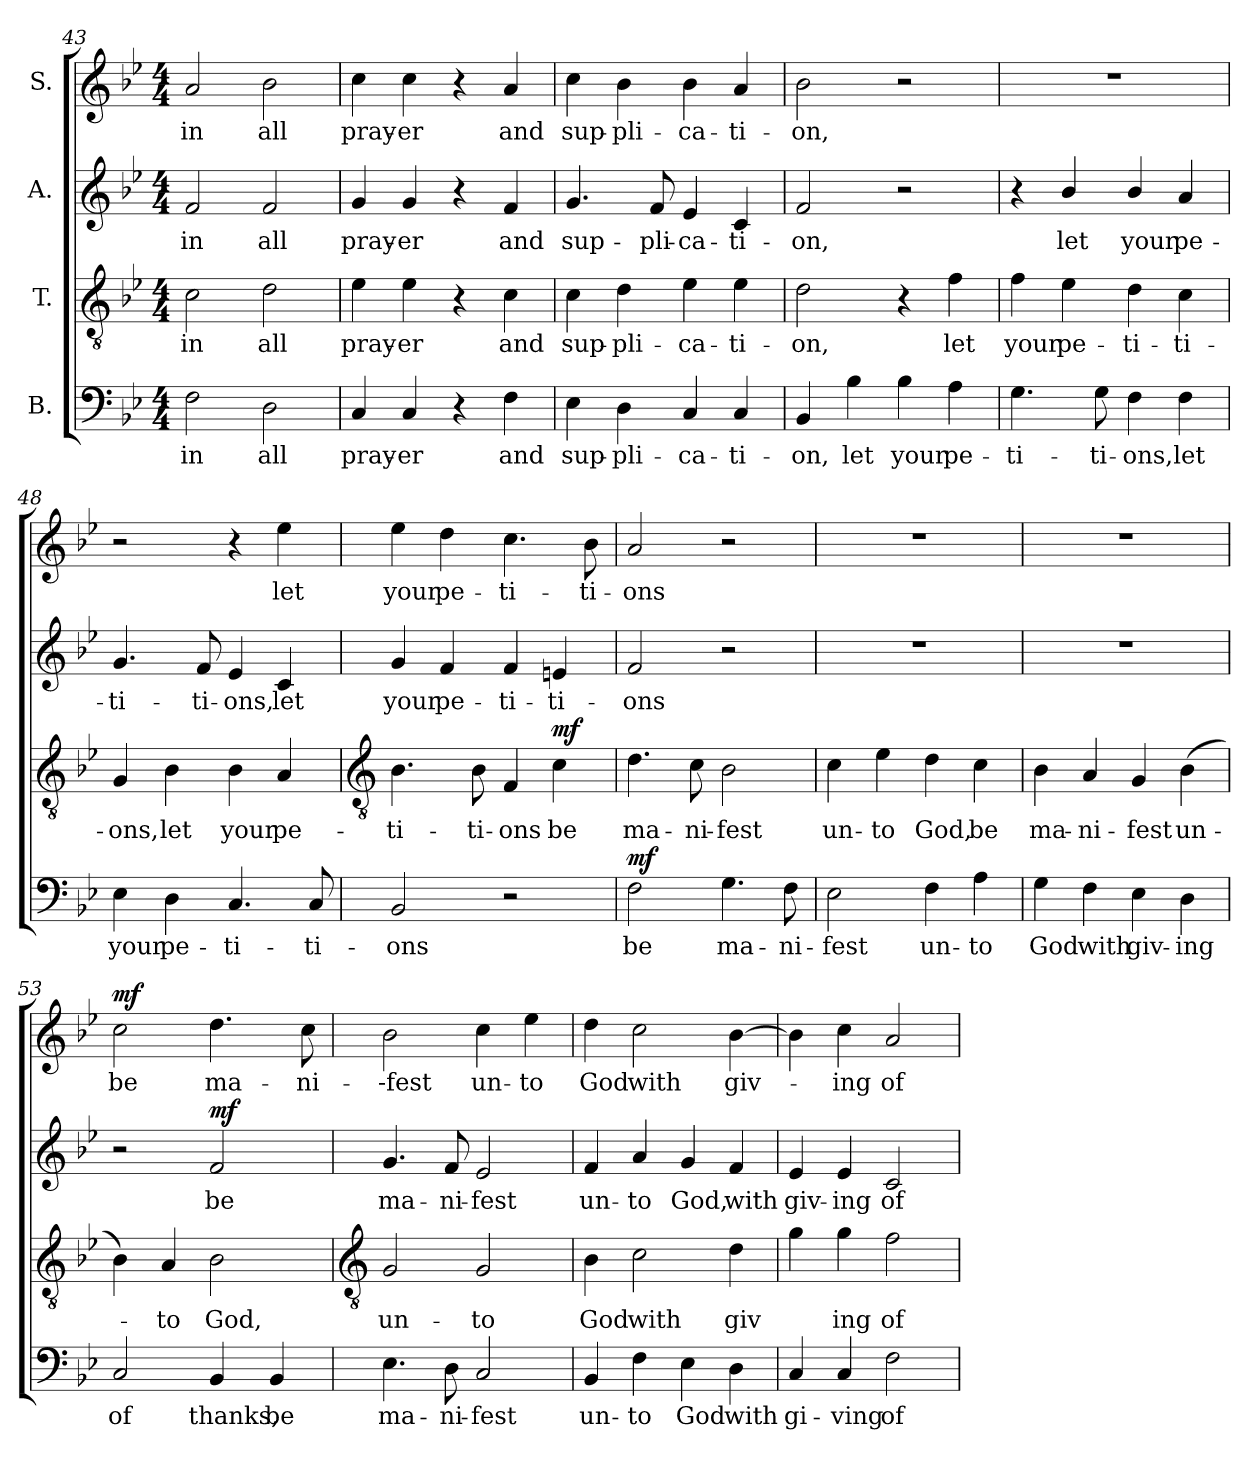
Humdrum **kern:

**kern	**text	**dynam	**kern	**text	**dynam	**kern	**text	**dynam	**kern	**text	**dynam
*part4	*part4	*part4	*part3	*part3	*part3	*part2	*part2	*part2	*part1	*part1	*part1
*staff4	*staff4	*staff4	*staff3	*staff3	*staff3	*staff2	*staff2	*staff2	*staff1	*staff1	*staff1
*I"B.	*	*	*I"T.	*	*	*I"A.	*	*	*I"S.	*	*
!!LO:LB:g=z
*clefF4	*	*	*clefGv2	*	*	*clefG2	*	*	*clefG2	*	*
*k[b-e-]	*	*	*k[b-e-]	*	*	*k[b-e-]	*	*	*k[b-e-]	*	*
*B-:	*	*	*B-:	*	*	*B-:	*	*	*B-:	*	*
*M4/4	*	*	*M4/4	*	*	*M4/4	*	*	*M4/4	*	*
=43	=43	=43	=43	=43	=43	=43	=43	=43	=43	=43	=43
!	!LO:LY:b	!	!	!LO:LY:b	!	!	!LO:LY:b	!	!	!LO:LY:b	!
2F	in	.	2c	in	.	2f	in	.	2a	in	.
!	!LO:LY:b	!	!	!LO:LY:b	!	!	!LO:LY:b	!	!	!LO:LY:b	!
2D	all	.	2d	all	.	2f	all	.	2b-	all	.
=44	=44	=44	=44	=44	=44	=44	=44	=44	=44	=44	=44
!	!LO:LY:b	!	!	!LO:LY:b	!	!	!LO:LY:b	!	!	!LO:LY:b	!
4C	pray-	.	4e-	pray-	.	4g	pray-	.	4cc	pray-	.
!	!LO:LY:b	!	!	!LO:LY:b	!	!	!LO:LY:b	!	!	!LO:LY:b	!
4C	-er	.	4e-	-er	.	4g	-er	.	4cc	-er	.
4r	.	.	4r	.	.	4r	.	.	4r	.	.
!	!LO:LY:b	!	!	!LO:LY:b	!	!	!LO:LY:b	!	!	!LO:LY:b	!
4F	and	.	4c	and	.	4f	and	.	4a	and	.
=45	=45	=45	=45	=45	=45	=45	=45	=45	=45	=45	=45
!	!LO:LY:b	!	!	!LO:LY:b	!	!	!LO:LY:b	!	!	!LO:LY:b	!
4E-	sup-	.	4c	sup-	.	4.g	sup-	.	4cc	sup-	.
!	!LO:LY:b	!	!	!LO:LY:b	!	!	!	!	!	!LO:LY:b	!
4D	-pli-	.	4d	-pli-	.	.	.	.	4b-	-pli-	.
!	!	!	!	!	!	!	!LO:LY:b	!	!	!	!
.	.	.	.	.	.	8f	-pli-	.	.	.	.
!	!LO:LY:b	!	!	!LO:LY:b	!	!	!LO:LY:b	!	!	!LO:LY:b	!
4C	-ca-	.	4e-	-ca-	.	4e-	-ca-	.	4b-	-ca-	.
!	!LO:LY:b	!	!	!LO:LY:b	!	!	!LO:LY:b	!	!	!LO:LY:b	!
4C	-ti-	.	4e-	-ti-	.	4c	-ti-	.	4a	-ti-	.
=46	=46	=46	=46	=46	=46	=46	=46	=46	=46	=46	=46
!	!LO:LY:b	!	!	!LO:LY:b	!	!	!LO:LY:b	!	!	!LO:LY:b	!
4BB-	-on,	.	2d	-on,	.	2f	-on,	.	2b-	-on,	.
!	!LO:LY:b	!	!	!	!	!	!	!	!	!	!
4B-	let	.	.	.	.	.	.	.	.	.	.
!	!LO:LY:b	!	!	!	!	!	!	!	!	!	!
4B-	your	.	4r	.	.	2r	.	.	2r	.	.
!	!LO:LY:b	!	!	!LO:LY:b	!	!	!	!	!	!	!
4A	pe-	.	4f	let	.	.	.	.	.	.	.
=47	=47	=47	=47	=47	=47	=47	=47	=47	=47	=47	=47
!	!LO:LY:b	!	!	!LO:LY:b	!	!	!	!	!	!	!
4.G	-ti-	.	4f	your	.	4r	.	.	1r	.	.
!	!	!	!	!LO:LY:b	!	!	!LO:LY:b	!	!	!	!
.	.	.	4e-	pe-	.	4b-/	let	.	.	.	.
!	!LO:LY:b	!	!	!	!	!	!	!	!	!	!
8G	-ti-	.	.	.	.	.	.	.	.	.	.
!	!LO:LY:b	!	!	!LO:LY:b	!	!	!LO:LY:b	!	!	!	!
4F	-ons,	.	4d	-ti-	.	4b-/	your	.	.	.	.
!	!LO:LY:b	!	!	!LO:LY:b	!	!	!LO:LY:b	!	!	!	!
4F	let	.	4c	-ti-	.	4a	pe-	.	.	.	.
=48	=48	=48	=48	=48	=48	=48	=48	=48	=48	=48	=48
!	!LO:LY:b	!	!	!LO:LY:b	!	!	!LO:LY:b	!	!	!	!
4E-	your	.	4G	-ons,	.	4.g	-ti-	.	2r	.	.
!	!LO:LY:b	!	!	!LO:LY:b	!	!	!	!	!	!	!
4D	pe-	.	4B-	let	.	.	.	.	.	.	.
!	!	!	!	!	!	!	!LO:LY:b	!	!	!	!
.	.	.	.	.	.	8f	-ti-	.	.	.	.
!	!LO:LY:b	!	!	!LO:LY:b	!	!	!LO:LY:b	!	!	!	!
4.C	-ti-	.	4B-	your	.	4e-	-ons,	.	4r	.	.
!	!	!	!	!LO:LY:b	!	!	!LO:LY:b	!	!	!LO:LY:b	!
.	.	.	4A	pe-	.	4c	let	.	4ee-	let	.
!	!LO:LY:b	!	!	!	!	!	!	!	!	!	!
8C	-ti-	.	.	.	.	.	.	.	.	.	.
!!LO:LB:g=z
=49	=49	=49	=49	=49	=49	=49	=49	=49	=49	=49	=49
*	*	*	*clefGv2	*	*	*	*	*	*	*	*
!	!LO:LY:b	!	!	!LO:LY:b	!	!	!LO:LY:b	!	!	!LO:LY:b	!
2BB-	-ons	.	4.B-	-ti-	.	4g	your	.	4ee-	your	.
!	!	!	!	!	!	!	!LO:LY:b	!	!	!LO:LY:b	!
.	.	.	.	.	.	4f	pe-	.	4dd	pe-	.
!	!	!	!	!LO:LY:b	!	!	!	!	!	!	!
.	.	.	8B-	-ti-	.	.	.	.	.	.	.
!	!	!	!	!LO:LY:b	!	!	!LO:LY:b	!	!	!LO:LY:b	!
2r	.	.	4F	-ons	.	4f	-ti-	.	4.cc	-ti-	.
!	!	!	!	!LO:LY:b	!LO:DY:a	!	!LO:LY:b	!	!	!	!
.	.	.	4c	be	mf	4en	-ti-	.	.	.	.
!	!	!	!	!	!	!	!	!	!	!LO:LY:b	!
.	.	.	.	.	.	.	.	.	8b-	-ti-	.
=50	=50	=50	=50	=50	=50	=50	=50	=50	=50	=50	=50
!	!LO:LY:b	!LO:DY:a	!	!LO:LY:b	!	!	!LO:LY:b	!	!	!LO:LY:b	!
2F	be	mf	4.d	ma-	.	2f	-ons	.	2a	-ons	.
!	!	!	!	!LO:LY:b	!	!	!	!	!	!	!
.	.	.	8c	-ni-	.	.	.	.	.	.	.
!	!LO:LY:b	!	!	!LO:LY:b	!	!	!	!	!	!	!
4.G	ma-	.	2B-	-fest	.	2r	.	.	2r	.	.
!	!LO:LY:b	!	!	!	!	!	!	!	!	!	!
8F	-ni-	.	.	.	.	.	.	.	.	.	.
=51	=51	=51	=51	=51	=51	=51	=51	=51	=51	=51	=51
!	!LO:LY:b	!	!	!LO:LY:b	!	!	!	!	!	!	!
2E-	-fest	.	4c	un-	.	1r	.	.	1r	.	.
!	!	!	!	!LO:LY:b	!	!	!	!	!	!	!
.	.	.	4e-	-to	.	.	.	.	.	.	.
!	!LO:LY:b	!	!	!LO:LY:b	!	!	!	!	!	!	!
4F	un-	.	4d	God,	.	.	.	.	.	.	.
!	!LO:LY:b	!	!	!LO:LY:b	!	!	!	!	!	!	!
4A	-to	.	4c	be	.	.	.	.	.	.	.
=52	=52	=52	=52	=52	=52	=52	=52	=52	=52	=52	=52
!	!LO:LY:b	!	!	!LO:LY:b	!	!	!	!	!	!	!
4G	God	.	4B-	ma-	.	1r	.	.	1r	.	.
!	!LO:LY:b	!	!	!LO:LY:b	!	!	!	!	!	!	!
4F	with	.	4A	-ni-	.	.	.	.	.	.	.
!	!LO:LY:b	!	!	!LO:LY:b	!	!	!	!	!	!	!
4E-	giv-	.	4G	-fest	.	.	.	.	.	.	.
!	!LO:LY:b	!	!	!LO:LY:b	!	!	!	!	!	!	!
4D	-ing	.	(>4B-	un-	.	.	.	.	.	.	.
=53	=53	=53	=53	=53	=53	=53	=53	=53	=53	=53	=53
!	!LO:LY:b	!	!	!	!	!	!	!	!	!LO:LY:b	!LO:DY:a
2C	of	.	4B-)	.	.	2r	.	.	2cc	be	mf
!	!	!	!	!LO:LY:b	!	!	!	!	!	!	!
.	.	.	4A	-to	.	.	.	.	.	.	.
!	!LO:LY:b	!	!	!LO:LY:b	!	!	!LO:LY:b	!LO:DY:a	!	!LO:LY:b	!
4BB-	thanks,	.	2B-	God,	.	2f	be	mf	4.dd	ma-	.
!	!LO:LY:b	!	!	!	!	!	!	!	!	!	!
4BB-	be	.	.	.	.	.	.	.	.	.	.
!	!	!	!	!	!	!	!	!	!	!LO:LY:b	!
.	.	.	.	.	.	.	.	.	8cc	-ni-	.
!!LO:LB:g=z
=54	=54	=54	=54	=54	=54	=54	=54	=54	=54	=54	=54
*	*	*	*clefGv2	*	*	*	*	*	*	*	*
!	!LO:LY:b	!	!	!LO:LY:b	!	!	!LO:LY:b	!	!	!LO:LY:b	!
4.E-	ma-	.	2G	un-	.	4.g	ma-	.	2b-	--fest	.
!	!LO:LY:b	!	!	!	!	!	!LO:LY:b	!	!	!	!
8D	-ni-	.	.	.	.	8f	-ni-	.	.	.	.
!	!LO:LY:b	!	!	!LO:LY:b	!	!	!LO:LY:b	!	!	!LO:LY:b	!
2C	-fest	.	2G	-to	.	2e-	-fest	.	4cc	un-	.
!	!	!	!	!	!	!	!	!	!	!LO:LY:b	!
.	.	.	.	.	.	.	.	.	4ee-	-to	.
=55	=55	=55	=55	=55	=55	=55	=55	=55	=55	=55	=55
!	!LO:LY:b	!	!	!LO:LY:b	!	!	!LO:LY:b	!	!	!LO:LY:b	!
4BB-	un-	.	4B-	God	.	4f	un-	.	4dd	God	.
!	!LO:LY:b	!	!	!LO:LY:b	!	!	!LO:LY:b	!	!	!LO:LY:b	!
4F	-to	.	2c	with	.	4a	-to	.	2cc	with	.
!	!LO:LY:b	!	!	!	!	!	!LO:LY:b	!	!	!	!
4E-	God	.	.	.	.	4g	God,	.	.	.	.
!	!LO:LY:b	!	!	!LO:LY:b	!	!	!LO:LY:b	!	!	!LO:LY:b	!
4D	with	.	4d	giv	.	4f	with	.	[4b-	giv-	.
=56	=56	=56	=56	=56	=56	=56	=56	=56	=56	=56	=56
!	!LO:LY:b	!	!	!	!	!	!LO:LY:b	!	!	!	!
4C	gi-	.	4g	.	.	4e-	giv-	.	4b-]	.	.
!	!LO:LY:b	!	!	!LO:LY:b	!	!	!LO:LY:b	!	!	!LO:LY:b	!
4C	-ving	.	4g	ing	.	4e-	-ing	.	4cc	-ing	.
!	!LO:LY:b	!	!	!LO:LY:b	!	!	!LO:LY:b	!	!	!LO:LY:b	!
2F	of	.	2f	of	.	2c	of	.	2a	of	.
=	=	=	=	=	=	=	=	=	=	=	=
*-	*-	*-	*-	*-	*-	*-	*-	*-	*-	*-	*-
